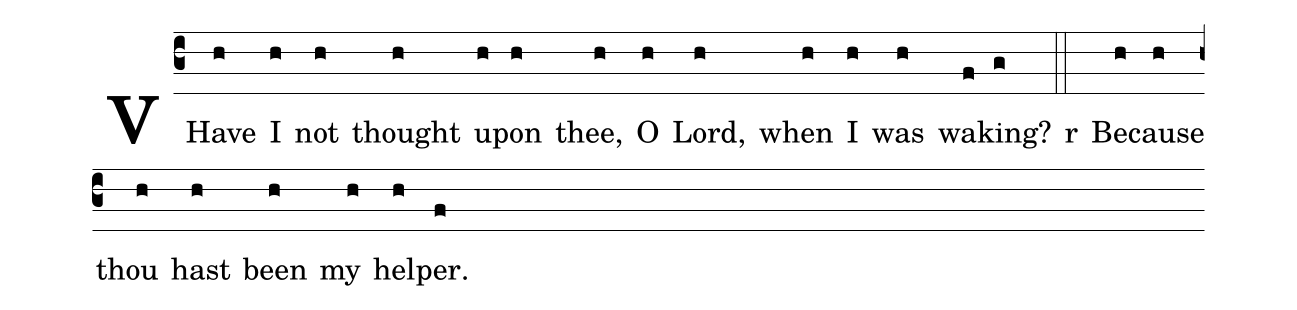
%%
(c3) <sp>v</sp> Have(h) I(h) not(h) thought(h) u(h)pon(h) thee,(h) O(h) Lord,(h) when(h) I(h) was(h) wa(f)king?(g)
<sp>r</sp>(::) Be(h)cause(h) thou(h) hast(h) been(h) my(h) hel(h)per.(f)
